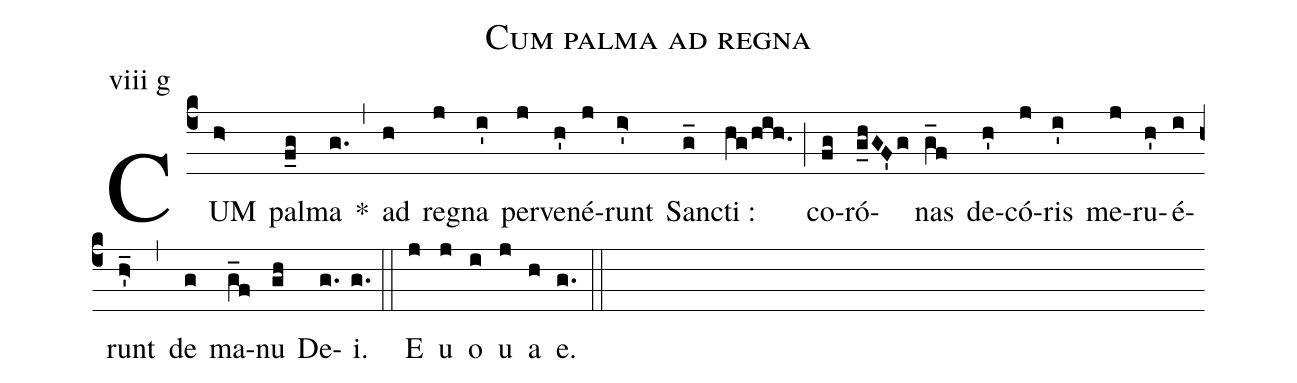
name:Cum palma ad regna;
mode:viii g;
%%
(c4) CUM(h>) pal(f_g)ma(g.) *(,) ad(h) re(j)gna(i') per(j)ve(h')né(j)runt(i>') San(g_)cti :(hg/hih.) (;) co(fg)ró(g_hGF'g)nas(g_f) de(h')có(j)ris(i') me(j)ru(h')é(i)runt(h_>') (,) de(g) ma(g_f)nu(gh) De(g.)i.(g.) (::) <eu> E(j) u(j) o(i) u(j) a(h) e.(g.) </eu> (::)
